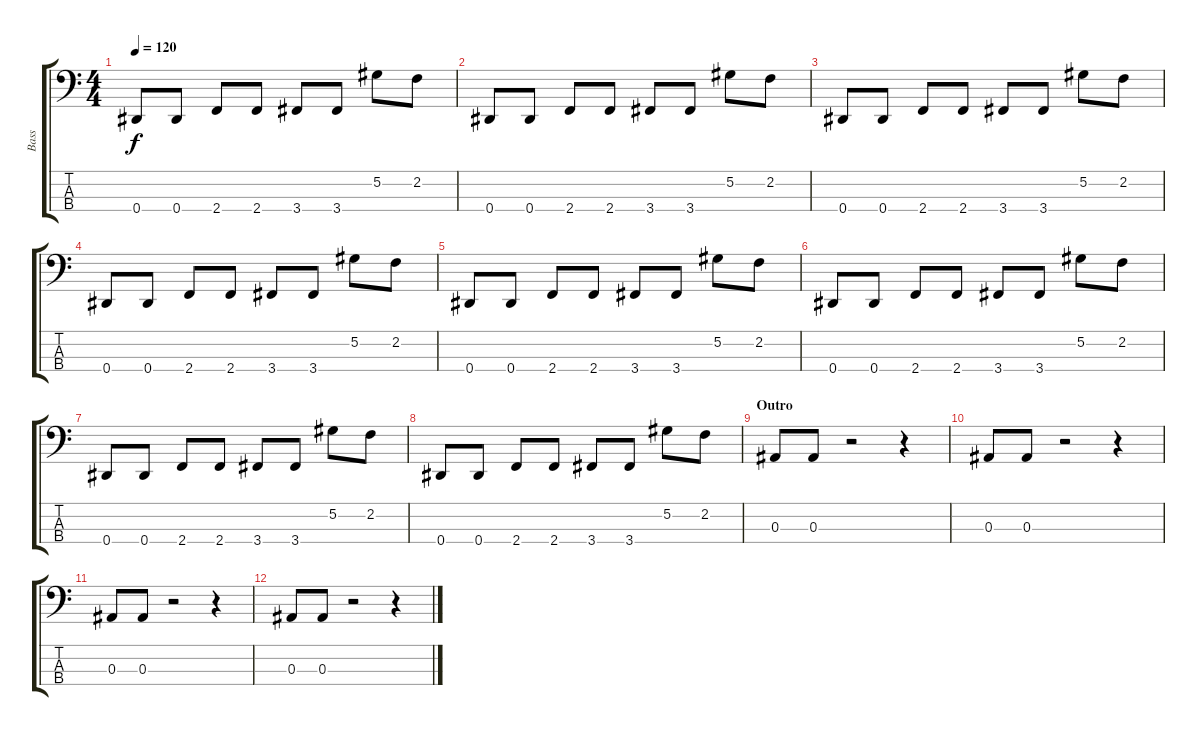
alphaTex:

\track ("Bass" "Bass") {instrument electricbasspick}
\staff {score tabs}
\tuning (Ab2 Eb2 Bb1 Eb1) {hide}
\ts (4 4)
\tempo 120
\clef f4
\ks c
0.4.8{dy f} 0.4.8 2.4.8 2.4.8 3.4.8 3.4.8 5.2.8 2.2.8 |
0.4.8 0.4.8 2.4.8 2.4.8 3.4.8 3.4.8 5.2.8 2.2.8 |
0.4.8 0.4.8 2.4.8 2.4.8 3.4.8 3.4.8 5.2.8 2.2.8 |
0.4.8 0.4.8 2.4.8 2.4.8 3.4.8 3.4.8 5.2.8 2.2.8 |
0.4.8 0.4.8 2.4.8 2.4.8 3.4.8 3.4.8 5.2.8 2.2.8 |
0.4.8 0.4.8 2.4.8 2.4.8 3.4.8 3.4.8 5.2.8 2.2.8 |
0.4.8 0.4.8 2.4.8 2.4.8 3.4.8 3.4.8 5.2.8 2.2.8 |
0.4.8 0.4.8 2.4.8 2.4.8 3.4.8 3.4.8 5.2.8 2.2.8 |
\section ("" "Outro")
0.3.8 0.3.8 r.2 r.4 |
0.3.8 0.3.8 r.2 r.4 |
0.3.8 0.3.8 r.2 r.4 |
0.3.8 0.3.8 r.2 r.4
